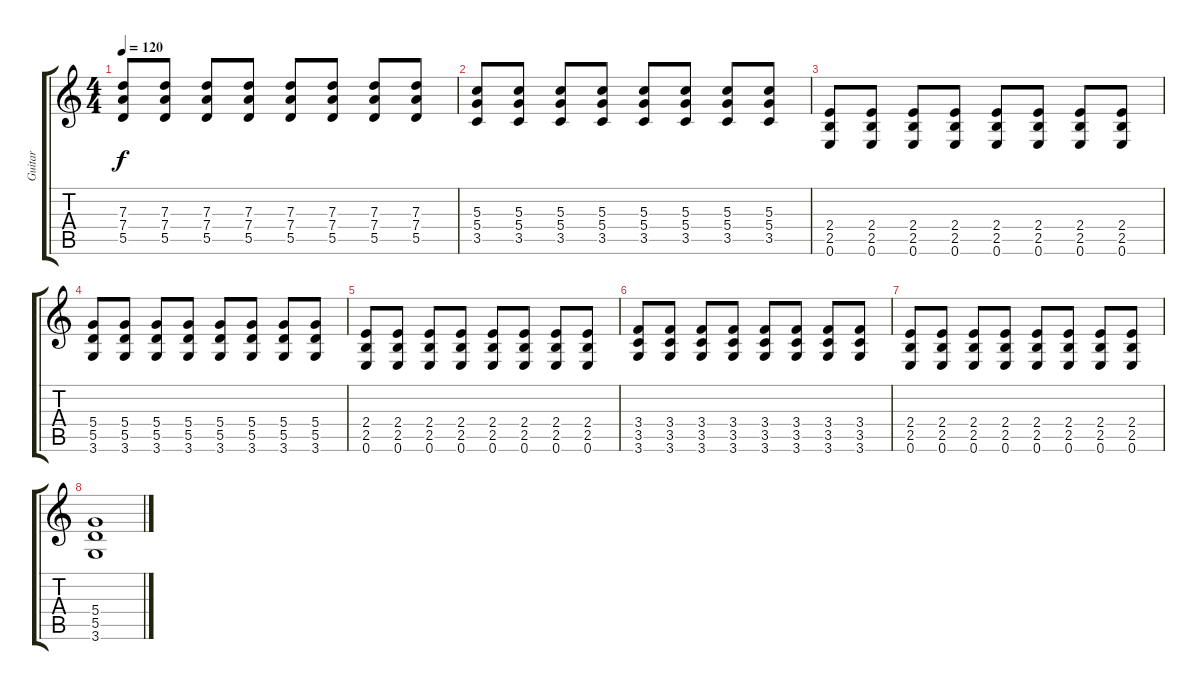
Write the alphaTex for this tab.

\track ("Guitar" "Guitar") {instrument electricguitarclean}
\staff {score tabs}
\tuning (E4 B3 G3 D3 A2 E2) {hide}
\ts (4 4)
\tempo 120
\clef g2
\ks c
(7.3 7.4 5.5).8{dy f} (7.3 7.4 5.5).8 (7.3 7.4 5.5).8 (7.3 7.4 5.5).8 (7.3 7.4 5.5).8 (7.3 7.4 5.5).8 (7.3 7.4 5.5).8 (7.3 7.4 5.5).8 |
(5.3 5.4 3.5).8 (5.3 5.4 3.5).8 (5.3 5.4 3.5).8 (5.3 5.4 3.5).8 (5.3 5.4 3.5).8 (5.3 5.4 3.5).8 (5.3 5.4 3.5).8 (5.3 5.4 3.5).8 |
(2.4 2.5 0.6).8 (2.4 2.5 0.6).8 (2.4 2.5 0.6).8 (2.4 2.5 0.6).8 (2.4 2.5 0.6).8 (2.4 2.5 0.6).8 (2.4 2.5 0.6).8 (2.4 2.5 0.6).8 |
(5.4 5.5 3.6).8 (5.4 5.5 3.6).8 (5.4 5.5 3.6).8 (5.4 5.5 3.6).8 (5.4 5.5 3.6).8 (5.4 5.5 3.6).8 (5.4 5.5 3.6).8 (5.4 5.5 3.6).8 |
(2.4 2.5 0.6).8 (2.4 2.5 0.6).8 (2.4 2.5 0.6).8 (2.4 2.5 0.6).8 (2.4 2.5 0.6).8 (2.4 2.5 0.6).8 (2.4 2.5 0.6).8 (2.4 2.5 0.6).8 |
(3.4 3.5 3.6).8 (3.4 3.5 3.6).8 (3.4 3.5 3.6).8 (3.4 3.5 3.6).8 (3.4 3.5 3.6).8 (3.4 3.5 3.6).8 (3.4 3.5 3.6).8 (3.4 3.5 3.6).8 |
(2.4 2.5 0.6).8 (2.4 2.5 0.6).8 (2.4 2.5 0.6).8 (2.4 2.5 0.6).8 (2.4 2.5 0.6).8 (2.4 2.5 0.6).8 (2.4 2.5 0.6).8 (2.4 2.5 0.6).8 |
(5.4 5.5 3.6).1
